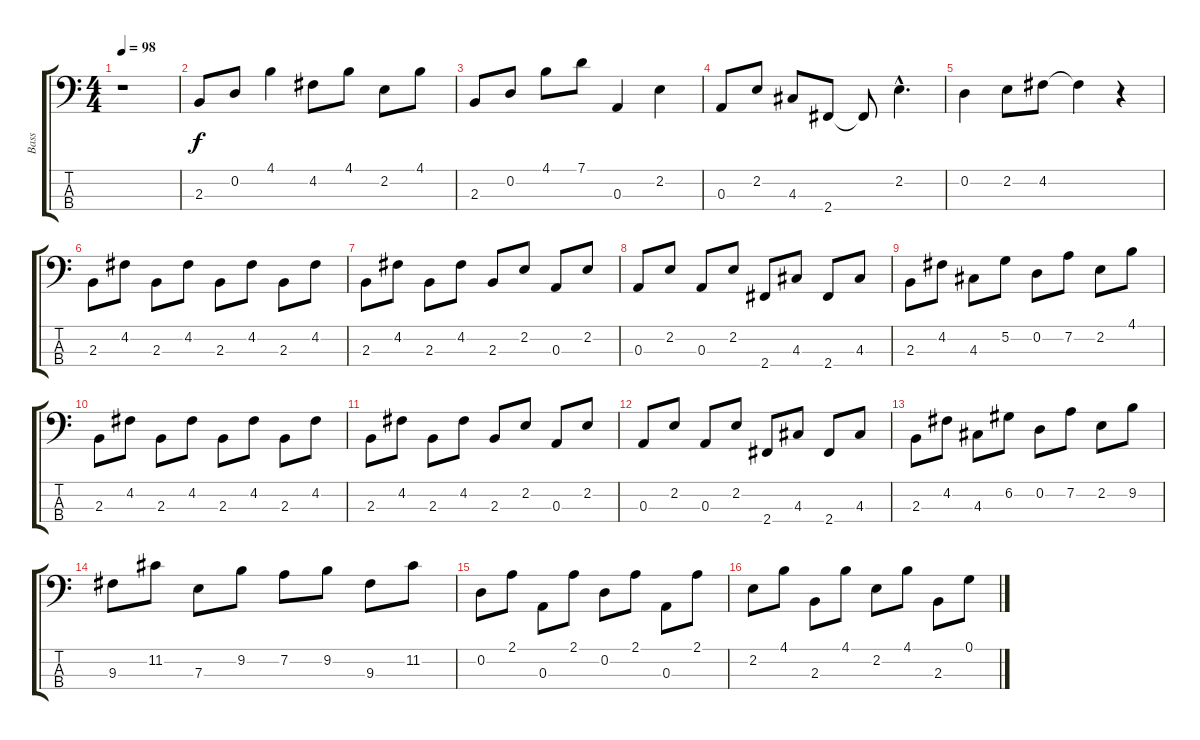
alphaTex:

\track ("Bass" "Bass") {instrument electricbasspick}
\staff {score tabs}
\tuning (G2 D2 A1 E1) {hide}
\ts (4 4)
\tempo 98
\clef f4
\ks c
r.1{dy f instrument electricbasspick} |
2.3.8 0.2.8 4.1.4 4.2.8 4.1.8 2.2.8 4.1.8 |
2.3.8 0.2.8 4.1.8 7.1.8 0.3.4 2.2.4 |
0.3.8 2.2.8 4.3.8 2.4.8 2.4{t}.8 2.2{hac}.4{d} |
0.2.4 2.2.8 4.2.8 4.2{t}.4 r.4 |
2.3.8 4.2.8 2.3.8 4.2.8 2.3.8 4.2.8 2.3.8 4.2.8 |
2.3.8 4.2.8 2.3.8 4.2.8 2.3.8 2.2.8 0.3.8 2.2.8 |
0.3.8 2.2.8 0.3.8 2.2.8 2.4.8 4.3.8 2.4.8 4.3.8 |
2.3.8 4.2.8 4.3.8 5.2.8 0.2.8 7.2.8 2.2.8 4.1.8 |
2.3.8 4.2.8 2.3.8 4.2.8 2.3.8 4.2.8 2.3.8 4.2.8 |
2.3.8 4.2.8 2.3.8 4.2.8 2.3.8 2.2.8 0.3.8 2.2.8 |
0.3.8 2.2.8 0.3.8 2.2.8 2.4.8 4.3.8 2.4.8 4.3.8 |
2.3.8 4.2.8 4.3.8 6.2.8 0.2.8 7.2.8 2.2.8 9.2.8 |
9.3.8 11.2.8 7.3.8 9.2.8 7.2.8 9.2.8 9.3.8 11.2.8 |
0.2.8 2.1.8 0.3.8 2.1.8 0.2.8 2.1.8 0.3.8 2.1.8 |
2.2.8 4.1.8 2.3.8 4.1.8 2.2.8 4.1.8 2.3.8 0.1.8
